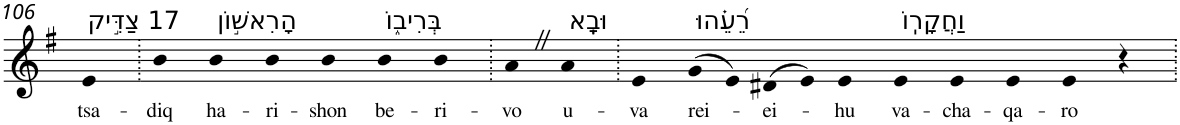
**kern	**text
*part1	*part1
*staff1	*staff1
*I"Piano	*
*I'Pno	*
!!LO:PB:g=z
*clefG2	*
*k[f#]	*
*G:	*
=106	=106
!LO:TX:a:t=17 צַדִּ֣יק	!
!	!LO:LY:b
4e	tsa-
=107.	=107.
!	!LO:LY:b
4b	-diq
!LO:TX:a:t=הָרִאשׁ֣וֹן	!
!	!LO:LY:b
4b	ha-
!	!LO:LY:b
4b	-ri-
!	!LO:LY:b
4b	-shon
!LO:TX:a:t=בְּרִיב֑וֹ	!
!	!LO:LY:b
4b	be-
!	!LO:LY:b
4b	-ri-
=108.	=108.
!	!LO:LY:b
4aZ	-vo
!LO:TX:a:t=וּבָֽא	!
!	!LO:LY:b
4a	u-
=109.	=109.
!	!LO:LY:b
4e	-va
!LO:TX:a:t=רֵ֝עֵ֗הוּ	!
!	!LO:LY:b
(>8g	rei-
8e)	.
!	!LO:LY:b
(>8d#X	-ei-
8e)	.
!	!LO:LY:b
4e	-hu
!LO:TX:a:t=וַחֲקָרֽוֹ	!
!	!LO:LY:b
4e	va-
!	!LO:LY:b
4e	-cha-
!	!LO:LY:b
4e	-qa-
!	!LO:LY:b
4e	-ro
4r	.
=.	=.
*-	*-
